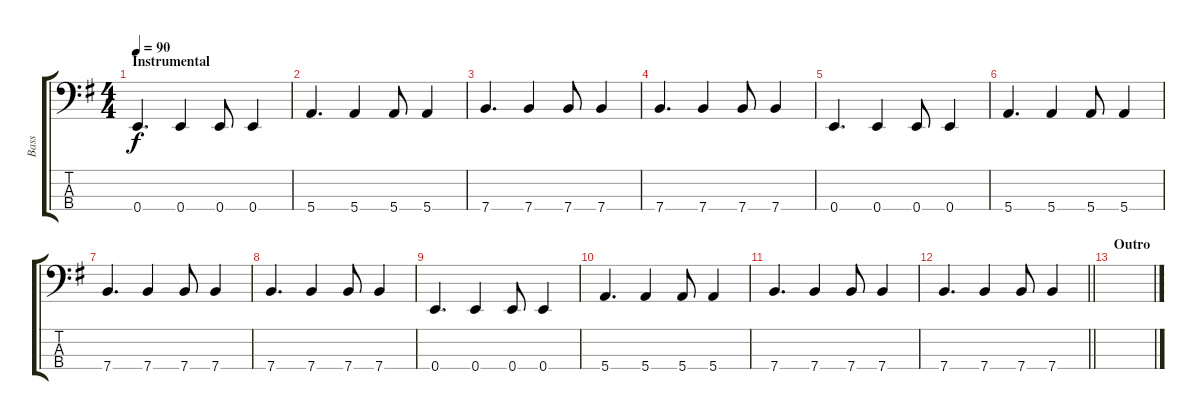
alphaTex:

\track ("Bass" "Bass") {instrument electricbassfinger}
\staff {score tabs}
\tuning (G2 D2 A1 E1) {hide}
\ts (4 4)
\section ("" "Instrumental")
\tempo 90
\clef f4
\ks eminor
0.4.4{d dy f} 0.4.4 0.4.8 0.4.4 |
5.4.4{d} 5.4.4 5.4.8 5.4.4 |
7.4.4{d} 7.4.4 7.4.8 7.4.4 |
7.4.4{d} 7.4.4 7.4.8 7.4.4 |
0.4.4{d} 0.4.4 0.4.8 0.4.4 |
5.4.4{d} 5.4.4 5.4.8 5.4.4 |
7.4.4{d} 7.4.4 7.4.8 7.4.4 |
7.4.4{d} 7.4.4 7.4.8 7.4.4 |
0.4.4{d} 0.4.4 0.4.8 0.4.4 |
5.4.4{d} 5.4.4 5.4.8 5.4.4 |
7.4.4{d} 7.4.4 7.4.8 7.4.4 |
\barLineRight lightlight
7.4.4{d} 7.4.4 7.4.8 7.4.4 |
\section ("" "Outro")
